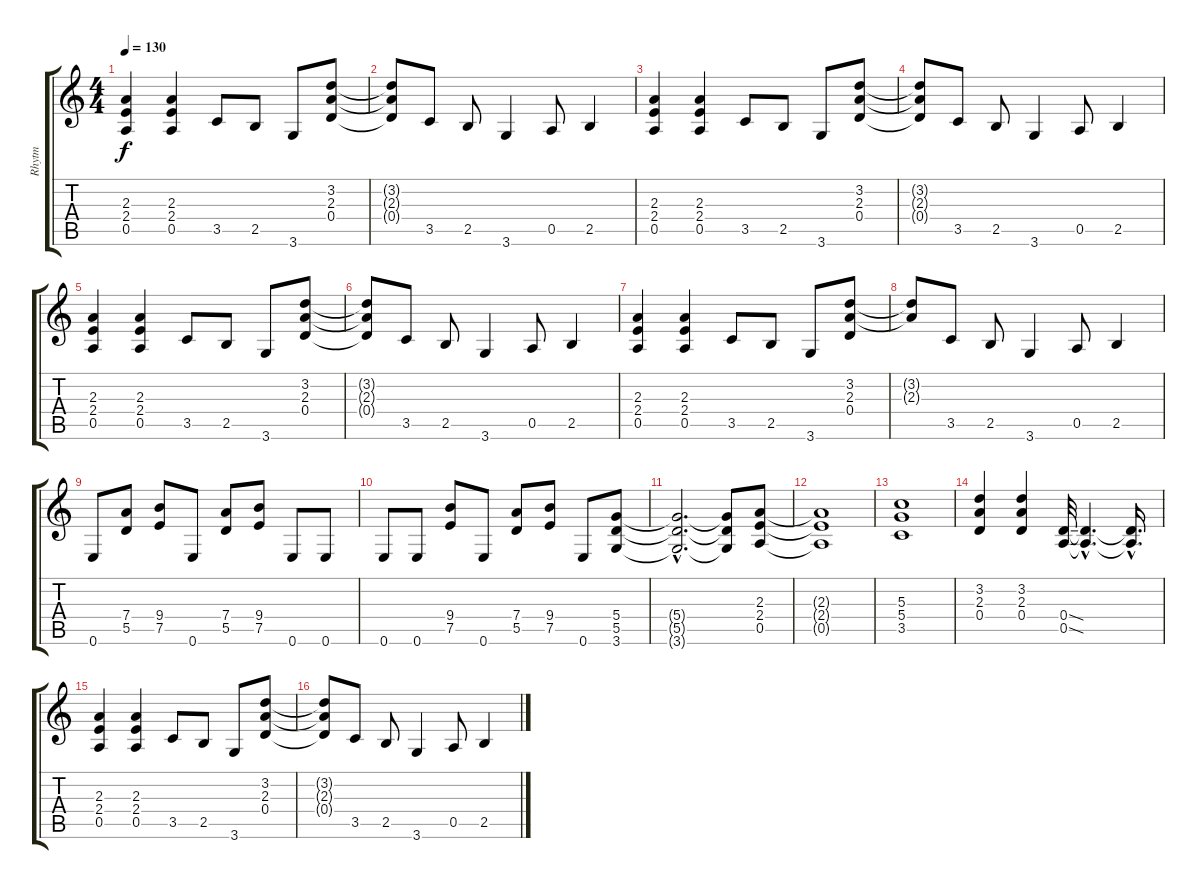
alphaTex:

\track ("Rhytm" "Rhytm") {instrument distortionguitar}
\staff {score tabs}
\tuning (E4 B3 G3 D3 A2 E2) {hide}
\ts (4 4)
\tempo 130
\clef g2
\ks c
(2.3 2.4 0.5).4{dy f} (2.3 2.4 0.5).4 3.5.8 2.5.8 3.6.8 (3.2 2.3 0.4).8 |
(3.2{t} 2.3{t} 0.4{t}).8 3.5.8 2.5.8 3.6.4 0.5.8 2.5.4 |
(2.3 2.4 0.5).4 (2.3 2.4 0.5).4 3.5.8 2.5.8 3.6.8 (3.2 2.3 0.4).8 |
(3.2{t} 2.3{t} 0.4{t}).8 3.5.8 2.5.8 3.6.4 0.5.8 2.5.4 |
(2.3 2.4 0.5).4 (2.3 2.4 0.5).4 3.5.8 2.5.8 3.6.8 (3.2 2.3 0.4).8 |
(3.2{t} 2.3{t} 0.4{t}).8 3.5.8 2.5.8 3.6.4 0.5.8 2.5.4 |
(2.3 2.4 0.5).4 (2.3 2.4 0.5).4 3.5.8 2.5.8 3.6.8 (3.2 2.3 0.4).8 |
(3.2{t} 2.3{t}).8 3.5.8 2.5.8 3.6.4 0.5.8 2.5.4 |
0.6.8 (7.4 5.5).8 (9.4 7.5).8 0.6.8 (7.4 5.5).8 (9.4 7.5).8 0.6.8 0.6.8 |
0.6.8 0.6.8 (9.4 7.5).8 0.6.8 (7.4 5.5).8 (9.4 7.5).8 0.6.8 (5.4 5.5 3.6).8 |
(5.4{hac t} 5.5{hac t} 3.6{hac t}).2{d} (5.4{t} 5.5{t} 3.6{t}).8 (2.3 2.4 0.5).8 |
(2.3{t} 2.4{t} 0.5{t}).1 |
(5.3 5.4 3.5).1 |
(3.2 2.3 0.4).4 (3.2 2.3 0.4).4 (0.4{ss} 0.5{ss}).32 (0.4{hac t} 0.5{hac t}).4{d} (0.4{hac t} 0.5{hac t}).16{d} |
(2.3 2.4 0.5).4 (2.3 2.4 0.5).4 3.5.8 2.5.8 3.6.8 (3.2 2.3 0.4).8 |
(3.2{t} 2.3{t} 0.4{t}).8 3.5.8 2.5.8 3.6.4 0.5.8 2.5.4
